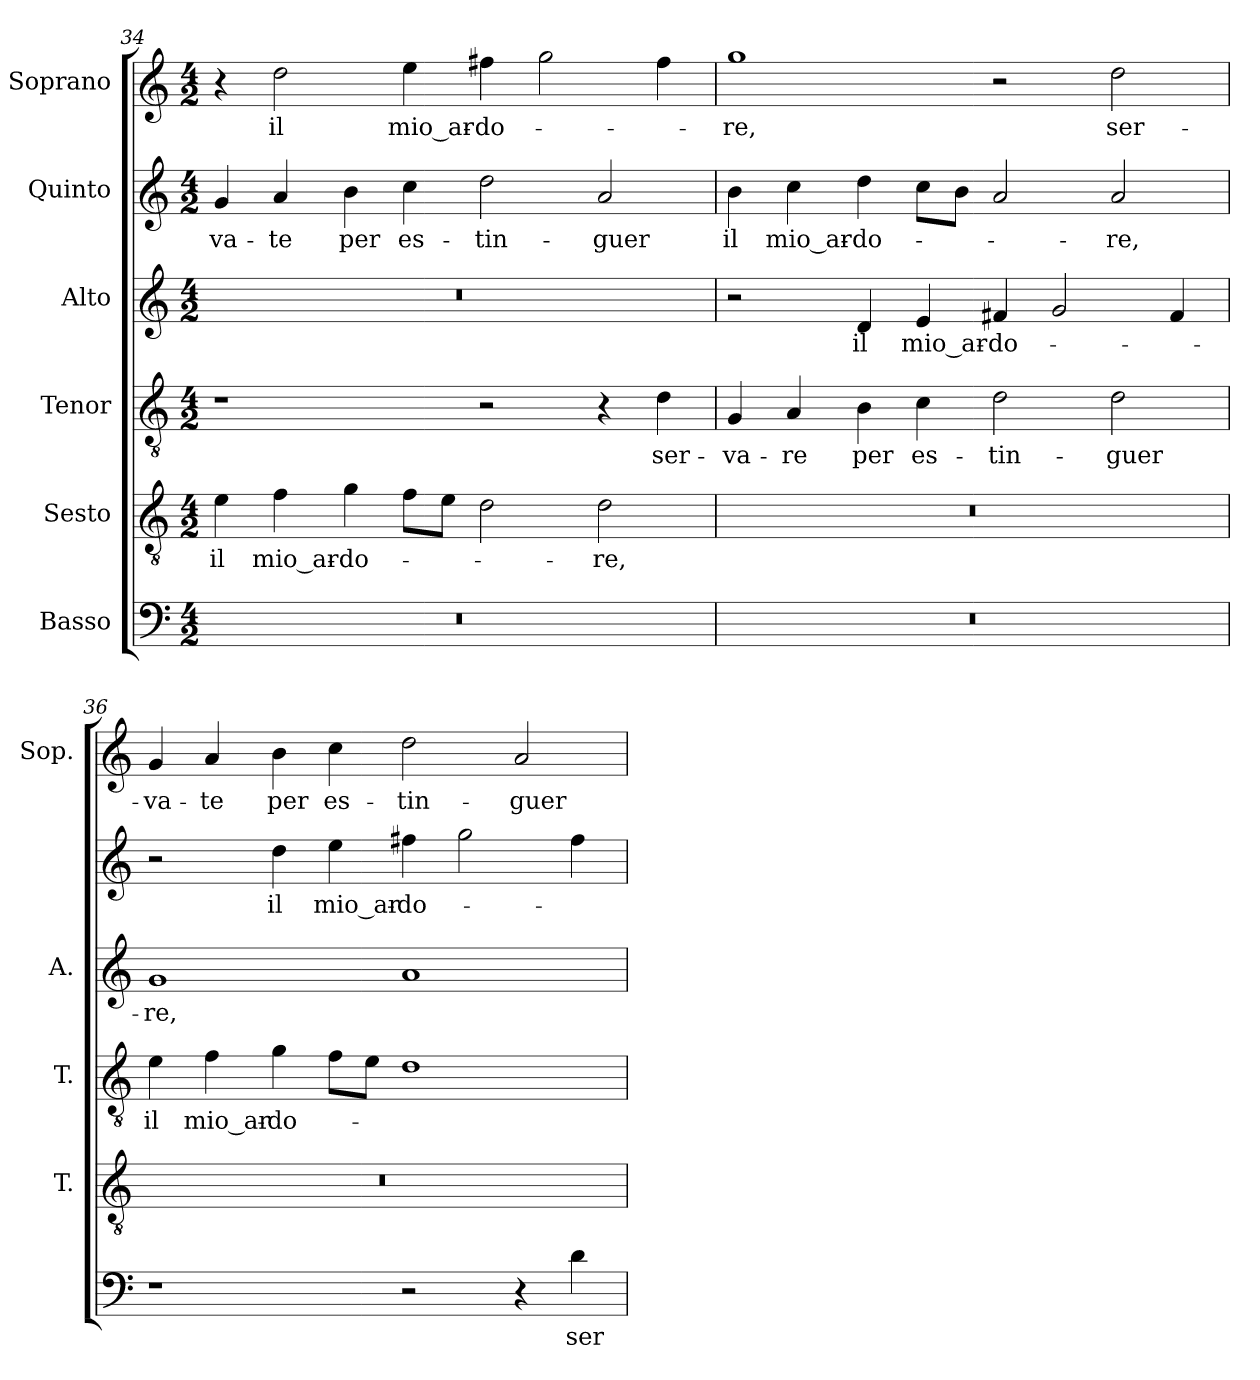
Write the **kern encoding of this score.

**kern	**text	**kern	**text	**kern	**text	**kern	**text	**kern	**text	**kern	**text
*part6	*part6	*part5	*part5	*part4	*part4	*part3	*part3	*part2	*part2	*part1	*part1
*staff6	*staff6	*staff5	*staff5	*staff4	*staff4	*staff3	*staff3	*staff2	*staff2	*staff1	*staff1
*I"Basso	*	*I"Sesto	*	*I"Tenor	*	*I"Alto	*	*I"Quinto	*	*I"Soprano	*
*	*	*I'T.	*	*I'T.	*	*I'A.	*	*	*	*I'Sop.	*
*clefF4	*	*clefGv2	*	*clefGv2	*	*clefG2	*	*clefG2	*	*clefG2	*
*	*	*ITrd7c12	*	*ITrd7c12	*	*	*	*	*	*	*
*k[]	*	*k[]	*	*k[]	*	*k[]	*	*k[]	*	*k[]	*
*C:	*	*C:	*	*C:	*	*C:	*	*C:	*	*C:	*
*M4/2	*	*M4/2	*	*M4/2	*	*M4/2	*	*M4/2	*	*M4/2	*
=34	=34	=34	=34	=34	=34	=34	=34	=34	=34	=34	=34
!LO:N:vis=1	!	!	!	!	!	!	!	!	!	!	!
!	!	!	!LO:LY:b:color=#000000	!	!	!LO:N:vis=1	!	!	!	!	!
!	!	!	!	!	!	!	!	!	!LO:LY:b:color=#000000	!	!
0r	.	4Ei\	il	1r	.	0r	.	4gi/	-va-	4r	.
!	!	!	!LO:LY:b:color=#000000	!	!	!	!	!	!	!	!
!	!	!	!	!	!	!	!	!	!LO:LY:b:color=#000000	!	!
!	!	!	!	!	!	!	!	!	!	!	!LO:LY:b:color=#000000
.	.	4Fi\	mio_ar-	.	.	.	.	4ai/	-te	2ddi\	il
!	!	!	!LO:LY:b:color=#000000	!	!	!	!	!	!	!	!
!	!	!	!	!	!	!	!	!	!LO:LY:b:color=#000000	!	!
.	.	4Gi\	-do-	.	.	.	.	4bi\	per	.	.
!	!	!	!	!	!	!	!	!	!LO:LY:b:color=#000000	!	!
!	!	!	!	!	!	!	!	!	!	!	!LO:LY:b:color=#000000
.	.	8Fi\L	.	.	.	.	.	4cci\	es-	4eei\	mio_ar-
.	.	8Ei\J	.	.	.	.	.	.	.	.	.
!	!	!	!	!	!	!	!	!	!LO:LY:b:color=#000000	!	!
!	!	!	!	!	!	!	!	!	!	!	!LO:LY:b:color=#000000
.	.	2Di\	.	2r	.	.	.	2ddi\	-tin-	4ff#Xi\	-do-
.	.	.	.	.	.	.	.	.	.	2ggi\	.
!	!	!	!LO:LY:b:color=#000000	!	!	!	!	!	!	!	!
!	!	!	!	!	!	!	!	!	!LO:LY:b:color=#000000	!	!
.	.	2Di\	-re,	4r	.	.	.	2ai/	-guer	.	.
!	!	!	!	!	!LO:LY:b:color=#000000	!	!	!	!	!	!
.	.	.	.	4Di\	ser-	.	.	.	.	4ff#i\	.
=35	=35	=35	=35	=35	=35	=35	=35	=35	=35	=35	=35
!LO:N:vis=1	!	!LO:N:vis=1	!	!	!	!	!	!	!	!	!
!	!	!	!	!	!LO:LY:b:color=#000000	!	!	!	!	!	!
!	!	!	!	!	!	!	!	!	!LO:LY:b:color=#000000	!	!
!	!	!	!	!	!	!	!	!	!	!	!LO:LY:b:color=#000000
0r	.	0r	.	4GGi/	-va-	2r	.	4bi\	il	1ggi	-re,
!	!	!	!	!	!LO:LY:b:color=#000000	!	!	!	!	!	!
!	!	!	!	!	!	!	!	!	!LO:LY:b:color=#000000	!	!
.	.	.	.	4AAi/	-re	.	.	4cci\	mio_ar-	.	.
!	!	!	!	!	!LO:LY:b:color=#000000	!	!	!	!	!	!
!	!	!	!	!	!	!	!LO:LY:b:color=#000000	!	!	!	!
!	!	!	!	!	!	!	!	!	!LO:LY:b:color=#000000	!	!
.	.	.	.	4BBi\	per	4di/	il	4ddi\	-do-	.	.
!	!	!	!	!	!LO:LY:b:color=#000000	!	!	!	!	!	!
!	!	!	!	!	!	!	!LO:LY:b:color=#000000	!	!	!	!
.	.	.	.	4Ci\	es-	4ei/	mio_ar-	8cci\L	.	.	.
.	.	.	.	.	.	.	.	8bi\J	.	.	.
!	!	!	!	!	!LO:LY:b:color=#000000	!	!	!	!	!	!
!	!	!	!	!	!	!	!LO:LY:b:color=#000000	!	!	!	!
.	.	.	.	2Di\	-tin-	4f#Xi/	-do-	2ai/	.	2r	.
.	.	.	.	.	.	2gi/	.	.	.	.	.
!	!	!	!	!	!LO:LY:b:color=#000000	!	!	!	!	!	!
!	!	!	!	!	!	!	!	!	!LO:LY:b:color=#000000	!	!
!	!	!	!	!	!	!	!	!	!	!	!LO:LY:b:color=#000000
.	.	.	.	2Di\	-guer	.	.	2ai/	-re,	2ddi\	ser-
.	.	.	.	.	.	4f#i/	.	.	.	.	.
!!LO:LB:g=z
=36	=36	=36	=36	=36	=36	=36	=36	=36	=36	=36	=36
!	!	!LO:N:vis=1	!	!	!	!	!	!	!	!	!
!	!	!	!	!	!LO:LY:b:color=#000000	!	!	!	!	!	!
!	!	!	!	!	!	!	!LO:LY:b:color=#000000	!	!	!	!
!	!	!	!	!	!	!	!	!	!	!	!LO:LY:b:color=#000000
1r	.	0r	.	4Ei\	il	1gi	-re,	2r	.	4gi/	-va-
!	!	!	!	!	!LO:LY:b:color=#000000	!	!	!	!	!	!
!	!	!	!	!	!	!	!	!	!	!	!LO:LY:b:color=#000000
.	.	.	.	4Fi\	mio_ar-	.	.	.	.	4ai/	-te
!	!	!	!	!	!LO:LY:b:color=#000000	!	!	!	!	!	!
!	!	!	!	!	!	!	!	!	!LO:LY:b:color=#000000	!	!
!	!	!	!	!	!	!	!	!	!	!	!LO:LY:b:color=#000000
.	.	.	.	4Gi\	-do-	.	.	4ddi\	il	4bi\	per
!	!	!	!	!	!	!	!	!	!LO:LY:b:color=#000000	!	!
!	!	!	!	!	!	!	!	!	!	!	!LO:LY:b:color=#000000
.	.	.	.	8Fi\L	.	.	.	4eei\	mio_ar-	4cci\	es-
.	.	.	.	8Ei\J	.	.	.	.	.	.	.
!	!	!	!	!	!	!	!	!	!LO:LY:b:color=#000000	!	!
!	!	!	!	!	!	!	!	!	!	!	!LO:LY:b:color=#000000
2r	.	.	.	1Di	.	1ai	.	4ff#Xi\	-do-	2ddi\	-tin-
.	.	.	.	.	.	.	.	2ggi\	.	.	.
!	!	!	!	!	!	!	!	!	!	!	!LO:LY:b:color=#000000
4r	.	.	.	.	.	.	.	.	.	2ai/	-guer
!	!LO:LY:b:color=#000000	!	!	!	!	!	!	!	!	!	!
4di\	ser-	.	.	.	.	.	.	4ff#i\	.	.	.
=	=	=	=	=	=	=	=	=	=	=	=
*-	*-	*-	*-	*-	*-	*-	*-	*-	*-	*-	*-
